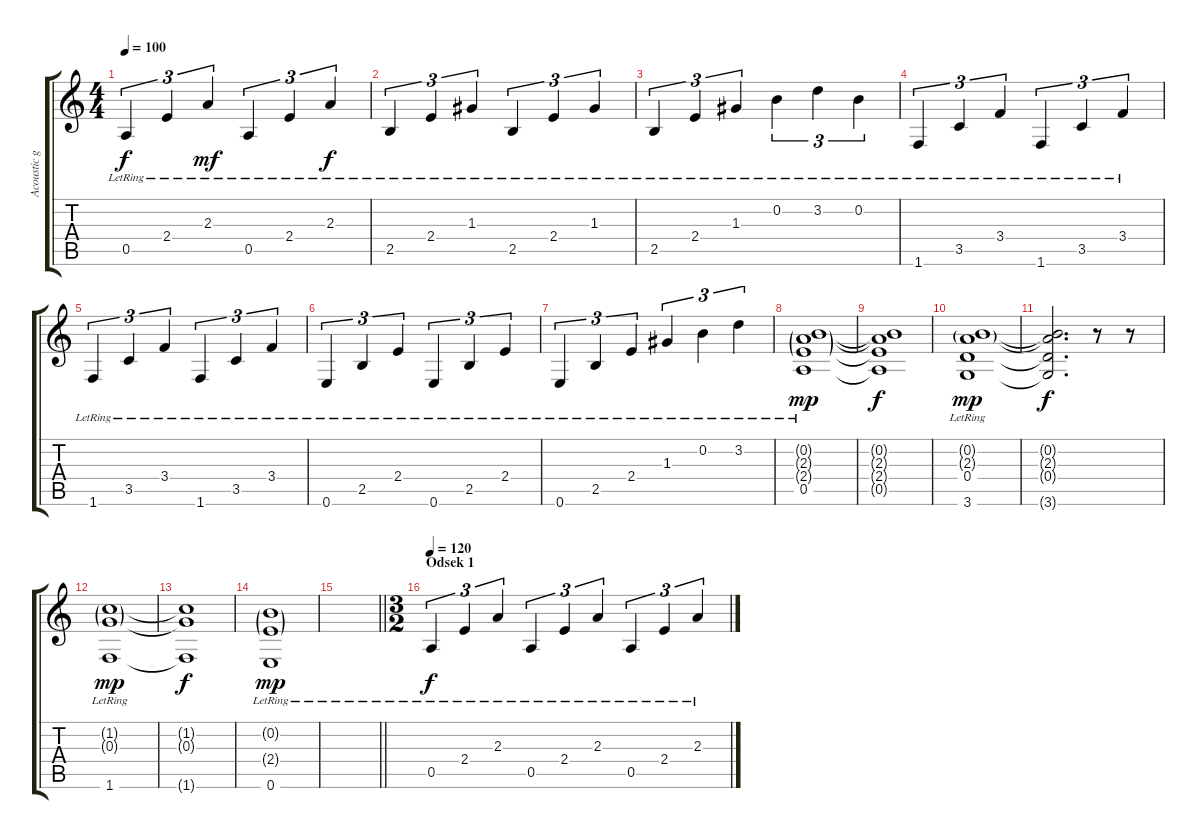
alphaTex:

\track ("Acoustic guitar" "Acoustic g") {instrument acousticguitarsteel}
\staff {score tabs}
\tuning (E4 B3 G3 D3 A2 E2) {hide}
\ts (4 4)
\tempo 100
\clef g2
\ks c
0.5{lr}.4{tu (3 2) dy f} 2.4{lr}.4{tu (3 2)} 2.3{lr}.4{tu (3 2) dy mf} 0.5{lr}.4{tu (3 2)} 2.4{lr}.4{tu (3 2)} 2.3{lr}.4{tu (3 2) dy f} |
2.5{lr}.4{tu (3 2)} 2.4{lr}.4{tu (3 2)} 1.3{lr}.4{tu (3 2)} 2.5{lr}.4{tu (3 2)} 2.4{lr}.4{tu (3 2)} 1.3{lr}.4{tu (3 2)} |
2.5{lr}.4{tu (3 2)} 2.4{lr}.4{tu (3 2)} 1.3{lr}.4{tu (3 2)} 0.2{lr}.4{tu (3 2)} 3.2{lr}.4{tu (3 2)} 0.2{lr}.4{tu (3 2)} |
1.6{lr}.4{tu (3 2)} 3.5{lr}.4{tu (3 2)} 3.4{lr}.4{tu (3 2)} 1.6{lr}.4{tu (3 2)} 3.5{lr}.4{tu (3 2)} 3.4{lr}.4{tu (3 2)} |
1.6{lr}.4{tu (3 2)} 3.5{lr}.4{tu (3 2)} 3.4{lr}.4{tu (3 2)} 1.6{lr}.4{tu (3 2)} 3.5{lr}.4{tu (3 2)} 3.4{lr}.4{tu (3 2)} |
0.6{lr}.4{tu (3 2)} 2.5{lr}.4{tu (3 2)} 2.4{lr}.4{tu (3 2)} 0.6{lr}.4{tu (3 2)} 2.5{lr}.4{tu (3 2)} 2.4{lr}.4{tu (3 2)} |
0.6{lr}.4{tu (3 2)} 2.5{lr}.4{tu (3 2)} 2.4{lr}.4{tu (3 2)} 1.3{lr}.4{tu (3 2)} 0.2{lr}.4{tu (3 2)} 3.2{lr}.4{tu (3 2)} |
(0.2{g} 2.3{g} 2.4{g} 0.5{lr}).1{dy mp} |
(0.2{t} 2.3{t} 2.4{t} 0.5{t}).1{dy f} |
(0.2{g lr} 2.3{g lr} 0.4{lr} 3.6{lr}).1{dy mp} |
(0.2{t} 2.3{t} 0.4{t} 3.6{t}).2{d dy f} r.8 r.8 |
(1.2{g lr} 0.3{g lr} 1.6{lr}).1{dy mp} |
(1.2{t} 0.3{t} 1.6{t}).1{dy f} |
(0.2{g lr} 2.4{g lr} 0.6{lr}).1{dy mp} |
\barLineRight lightlight
|
\ts (3 2)
\section ("" "Odsek 1")
\tempo 120
0.5{lr}.4{tu (3 2) dy f} 2.4{lr}.4{tu (3 2)} 2.3{lr}.4{tu (3 2)} 0.5{lr}.4{tu (3 2)} 2.4{lr}.4{tu (3 2)} 2.3{lr}.4{tu (3 2)} 0.5{lr}.4{tu (3 2)} 2.4{lr}.4{tu (3 2)} 2.3{lr}.4{tu (3 2)}
